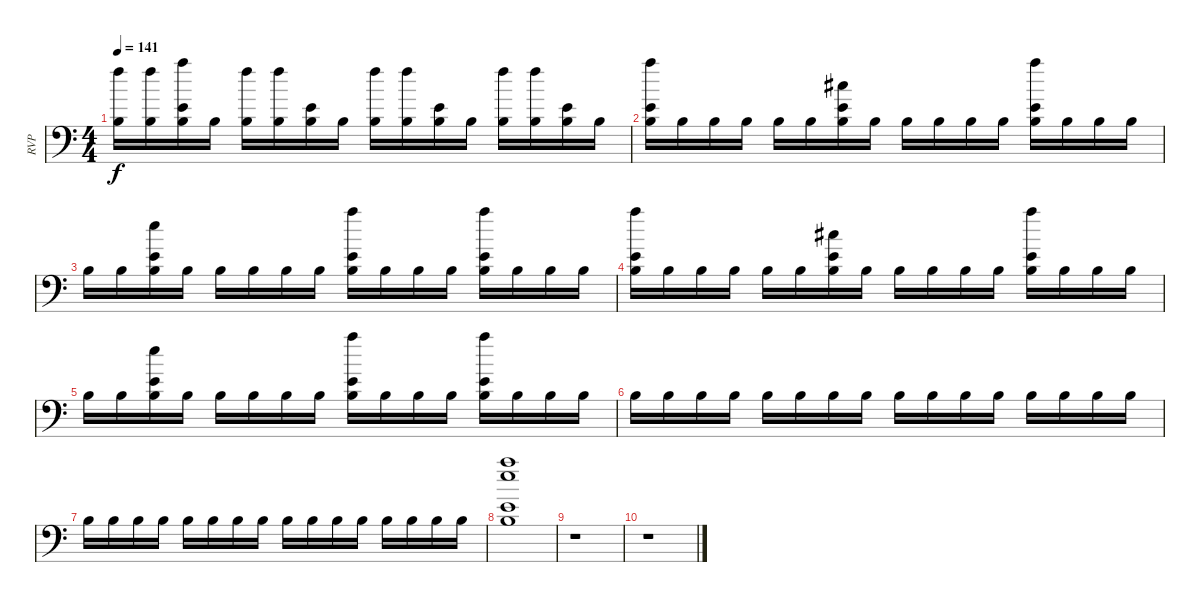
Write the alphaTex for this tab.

\track ("RVP" "RVP") {instrument acousticgrandpiano}
\staff {score}
\tuning (C-1 C-1 C-1 C-1 C-1 C-1) {hide}
\ts (4 4)
\tempo 141
\clef f4
\ks c
(53.2 35.6).16{dy f} (53.2 35.6).16 (57.2 40.4 35.6).16 35.6.16 (53.2 35.6).16 (53.2 35.6).16 (40.4 35.6).16 35.6.16 (53.2 35.6).16 (53.2 35.6).16 (40.4 35.6).16 35.6.16 (53.2 35.6).16 (53.2 35.6).16 (40.4 35.6).16 35.6.16 |
(57.2 40.4 35.6).16 35.6.16 35.6.16 35.6.16 35.6.16 35.6.16 (49.2 40.4 35.6).16 35.6.16 35.6.16 35.6.16 35.6.16 35.6.16 (57.2 40.4 35.6).16 35.6.16 35.6.16 35.6.16 |
35.6.16 35.6.16 (52.2 40.4 35.6).16 35.6.16 35.6.16 35.6.16 35.6.16 35.6.16 (57.2 40.4 35.6).16 35.6.16 35.6.16 35.6.16 (57.2 40.4 35.6).16 35.6.16 35.6.16 35.6.16 |
(57.2 40.4 35.6).16 35.6.16 35.6.16 35.6.16 35.6.16 35.6.16 (49.2 40.4 35.6).16 35.6.16 35.6.16 35.6.16 35.6.16 35.6.16 (57.2 40.4 35.6).16 35.6.16 35.6.16 35.6.16 |
35.6.16 35.6.16 (52.2 40.4 35.6).16 35.6.16 35.6.16 35.6.16 35.6.16 35.6.16 (57.2 40.4 35.6).16 35.6.16 35.6.16 35.6.16 (57.2 40.4 35.6).16 35.6.16 35.6.16 35.6.16 |
35.6.16 35.6.16 35.6.16 35.6.16 35.6.16 35.6.16 35.6.16 35.6.16 35.6.16 35.6.16 35.6.16 35.6.16 35.6.16 35.6.16 35.6.16 35.6.16 |
35.6.16 35.6.16 35.6.16 35.6.16 35.6.16 35.6.16 35.6.16 35.6.16 35.6.16 35.6.16 35.6.16 35.6.16 35.6.16 35.6.16 35.6.16 35.6.16 |
(57.1 52.2 40.4 35.6).1 |
r.1 |
r.1
